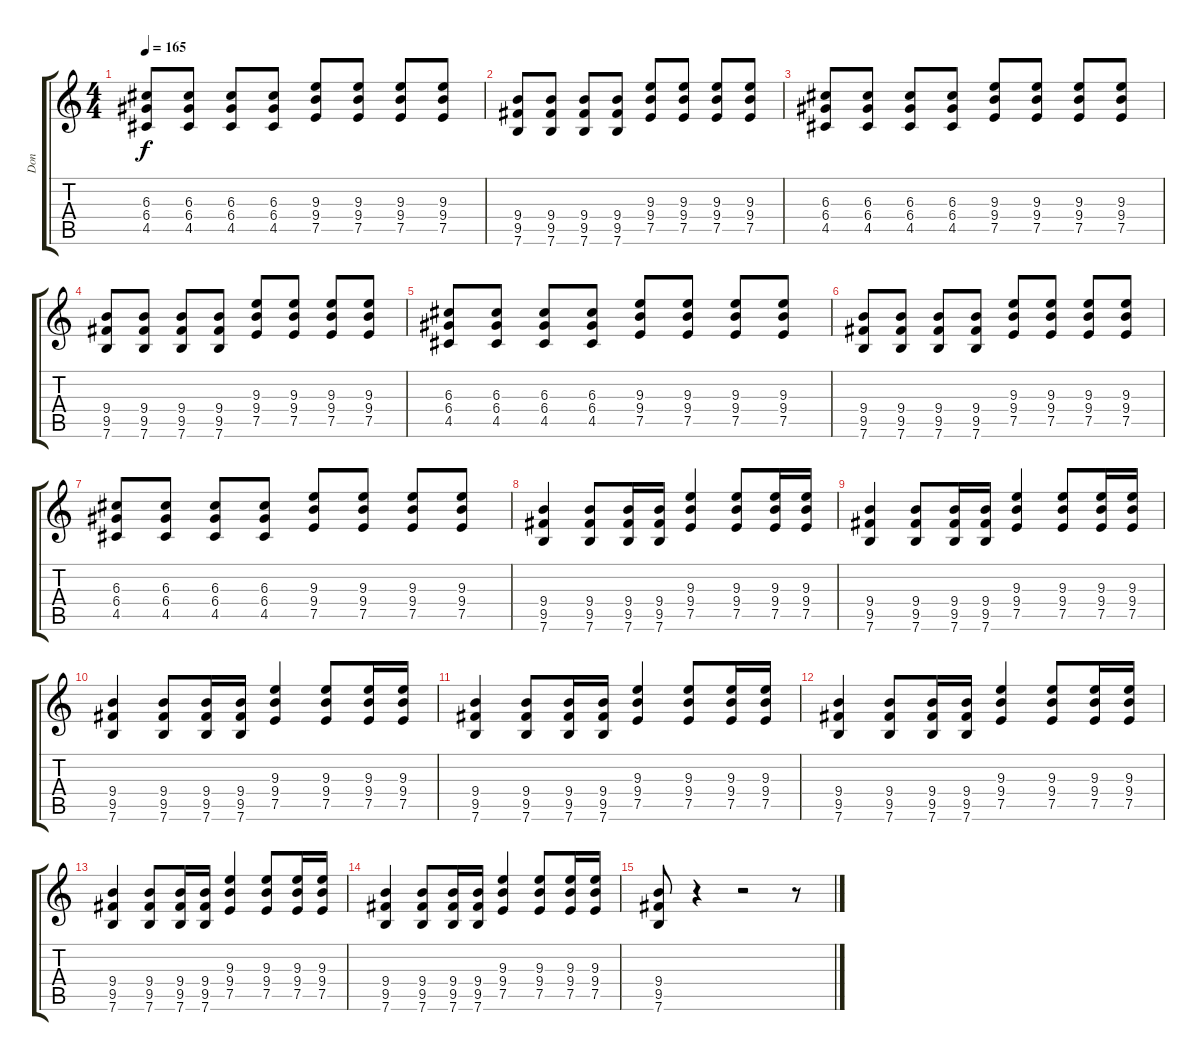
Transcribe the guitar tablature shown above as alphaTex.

\track ("Don" "Don") {instrument distortionguitar}
\staff {score tabs}
\tuning (E4 B3 G3 D3 A2 E2) {hide}
\ts (4 4)
\tempo 165
\clef g2
\ks c
(6.3 6.4 4.5).8{dy f instrument distortionguitar} (6.3 6.4 4.5).8 (6.3 6.4 4.5).8 (6.3 6.4 4.5).8 (9.3 9.4 7.5).8 (9.3 9.4 7.5).8 (9.3 9.4 7.5).8 (9.3 9.4 7.5).8 |
(9.4 9.5 7.6).8{instrument distortionguitar} (9.4 9.5 7.6).8 (9.4 9.5 7.6).8 (9.4 9.5 7.6).8 (9.3 9.4 7.5).8 (9.3 9.4 7.5).8 (9.3 9.4 7.5).8 (9.3 9.4 7.5).8 |
(6.3 6.4 4.5).8{instrument distortionguitar} (6.3 6.4 4.5).8 (6.3 6.4 4.5).8 (6.3 6.4 4.5).8 (9.3 9.4 7.5).8 (9.3 9.4 7.5).8 (9.3 9.4 7.5).8 (9.3 9.4 7.5).8 |
(9.4 9.5 7.6).8{instrument distortionguitar} (9.4 9.5 7.6).8 (9.4 9.5 7.6).8 (9.4 9.5 7.6).8 (9.3 9.4 7.5).8 (9.3 9.4 7.5).8 (9.3 9.4 7.5).8 (9.3 9.4 7.5).8 |
(6.3 6.4 4.5).8{instrument distortionguitar} (6.3 6.4 4.5).8 (6.3 6.4 4.5).8 (6.3 6.4 4.5).8 (9.3 9.4 7.5).8 (9.3 9.4 7.5).8 (9.3 9.4 7.5).8 (9.3 9.4 7.5).8 |
(9.4 9.5 7.6).8{instrument distortionguitar} (9.4 9.5 7.6).8 (9.4 9.5 7.6).8 (9.4 9.5 7.6).8 (9.3 9.4 7.5).8 (9.3 9.4 7.5).8 (9.3 9.4 7.5).8 (9.3 9.4 7.5).8 |
(6.3 6.4 4.5).8{instrument distortionguitar} (6.3 6.4 4.5).8 (6.3 6.4 4.5).8 (6.3 6.4 4.5).8 (9.3 9.4 7.5).8 (9.3 9.4 7.5).8 (9.3 9.4 7.5).8 (9.3 9.4 7.5).8 |
(9.4 9.5 7.6).4{instrument distortionguitar} (9.4 9.5 7.6).8 (9.4 9.5 7.6).16 (9.4 9.5 7.6).16 (9.3 9.4 7.5).4 (9.3 9.4 7.5).8 (9.3 9.4 7.5).16 (9.3 9.4 7.5).16 |
(9.4 9.5 7.6).4{instrument distortionguitar} (9.4 9.5 7.6).8 (9.4 9.5 7.6).16 (9.4 9.5 7.6).16 (9.3 9.4 7.5).4 (9.3 9.4 7.5).8 (9.3 9.4 7.5).16 (9.3 9.4 7.5).16 |
(9.4 9.5 7.6).4{instrument distortionguitar} (9.4 9.5 7.6).8 (9.4 9.5 7.6).16 (9.4 9.5 7.6).16 (9.3 9.4 7.5).4 (9.3 9.4 7.5).8 (9.3 9.4 7.5).16 (9.3 9.4 7.5).16 |
(9.4 9.5 7.6).4{instrument distortionguitar} (9.4 9.5 7.6).8 (9.4 9.5 7.6).16 (9.4 9.5 7.6).16 (9.3 9.4 7.5).4 (9.3 9.4 7.5).8 (9.3 9.4 7.5).16 (9.3 9.4 7.5).16 |
(9.4 9.5 7.6).4{instrument distortionguitar} (9.4 9.5 7.6).8 (9.4 9.5 7.6).16 (9.4 9.5 7.6).16 (9.3 9.4 7.5).4 (9.3 9.4 7.5).8 (9.3 9.4 7.5).16 (9.3 9.4 7.5).16 |
(9.4 9.5 7.6).4{instrument distortionguitar} (9.4 9.5 7.6).8 (9.4 9.5 7.6).16 (9.4 9.5 7.6).16 (9.3 9.4 7.5).4 (9.3 9.4 7.5).8 (9.3 9.4 7.5).16 (9.3 9.4 7.5).16 |
(9.4 9.5 7.6).4{instrument distortionguitar} (9.4 9.5 7.6).8 (9.4 9.5 7.6).16 (9.4 9.5 7.6).16 (9.3 9.4 7.5).4 (9.3 9.4 7.5).8 (9.3 9.4 7.5).16 (9.3 9.4 7.5).16 |
(9.4 9.5 7.6).8 r.4 r.2 r.8
